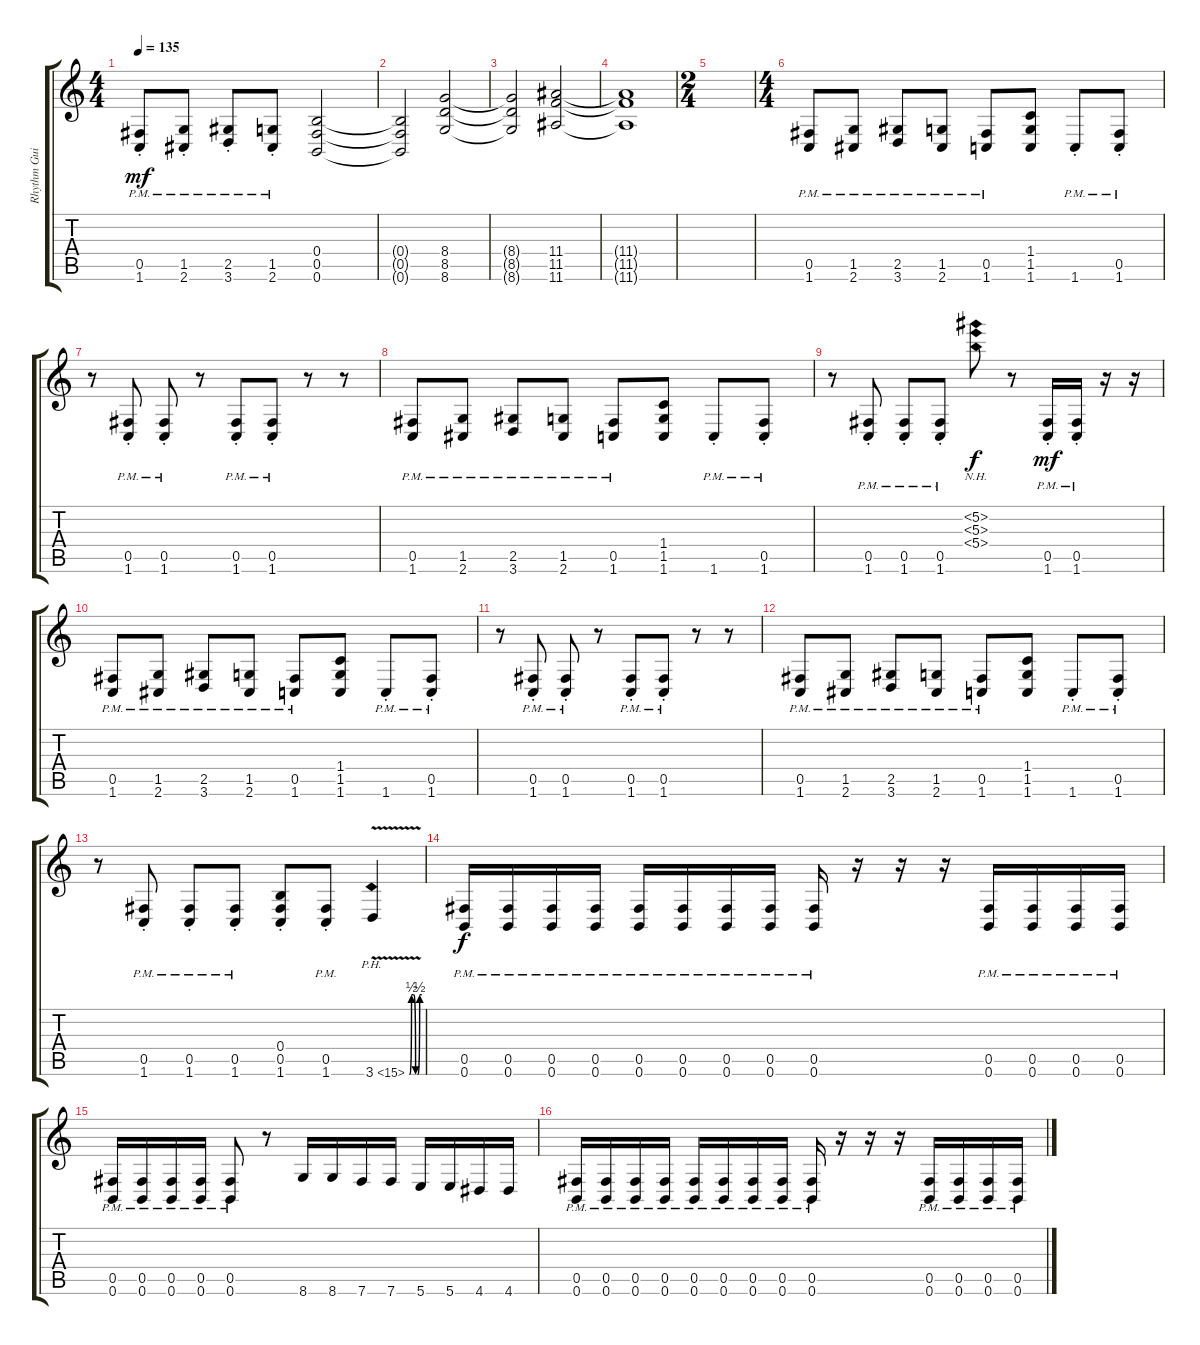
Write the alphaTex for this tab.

\track ("Rhythm Guitar (Jeremy)" "Rhythm Gui") {instrument distortionguitar}
\staff {score tabs}
\tuning (Db4 Ab3 E3 B2 Gb2 B1) {hide}
\ts (4 4)
\tempo 135
\clef g2
\ks c
(0.5{pm st} 1.6{pm st}).8{dy mf} (1.5{pm st} 2.6{pm st}).8 (2.5{pm st} 3.6{pm st}).8 (1.5{pm st} 2.6{pm st}).8 (0.4 0.5 0.6).2 |
(0.4{t} 0.5{t} 0.6{t}).2 (8.4 8.5 8.6).2 |
(8.4{t} 8.5{t} 8.6{t}).2 (11.4 11.5 11.6).2 |
(11.4{t} 11.5{t} 11.6{t}).1 |
\ts (2 4)
|
\ts (4 4)
(0.5{pm} 1.6{pm}).8 (1.5{pm} 2.6{pm}).8 (2.5{pm} 3.6{pm}).8 (1.5{pm} 2.6{pm}).8 (0.5{pm} 1.6{pm}).8 (1.4 1.5 1.6).8 1.6{pm st}.8 (0.5{pm st} 1.6{pm st}).8 |
r.8 (0.5{pm st} 1.6{pm st}).8 (0.5{pm st} 1.6{pm st}).8 r.8 (0.5{pm st} 1.6{pm st}).8 (0.5{pm st} 1.6{pm st}).8 r.8 r.8 |
(0.5{pm} 1.6{pm}).8 (1.5{pm} 2.6{pm}).8 (2.5{pm} 3.6{pm}).8 (1.5{pm} 2.6{pm}).8 (0.5{pm} 1.6{pm}).8 (1.4 1.5 1.6).8 1.6{pm st}.8 (0.5{pm st} 1.6{pm st}).8 |
r.8 (0.5{pm st} 1.6{pm st}).8 (0.5{pm st} 1.6{pm st}).8 (0.5{pm st} 1.6{pm st}).8 (5.2{nh} 5.3{nh} 5.4{nh}).8{dy f} r.8 (0.5{pm} 1.6{pm st}).16{dy mf} (0.5{pm} 1.6{pm st}).16 r.16 r.16 |
(0.5{pm} 1.6{pm}).8 (1.5{pm} 2.6{pm}).8 (2.5{pm} 3.6{pm}).8 (1.5{pm} 2.6{pm}).8 (0.5{pm} 1.6{pm}).8 (1.4 1.5 1.6).8 1.6{pm st}.8 (0.5{pm st} 1.6{pm st}).8 |
r.8 (0.5{pm st} 1.6{pm st}).8 (0.5{pm st} 1.6{pm st}).8 r.8 (0.5{pm st} 1.6{pm st}).8 (0.5{pm st} 1.6{pm st}).8 r.8 r.8 |
(0.5{pm} 1.6{pm}).8 (1.5{pm} 2.6{pm}).8 (2.5{pm} 3.6{pm}).8 (1.5{pm} 2.6{pm}).8 (0.5{pm} 1.6{pm}).8 (1.4 1.5 1.6).8 1.6{pm st}.8 (0.5{pm st} 1.6{pm st}).8 |
r.8 (0.5{pm st} 1.6{pm st}).8 (0.5{pm st} 1.6{pm st}).8 (0.5{pm st} 1.6{pm st}).8 (0.4 0.5{st} 1.6{st}).8 (0.5{pm st} 1.6{pm st}).8 3.6{be (custom 0 0 10 2 20 2 30 0 40 0 50 2 60 2) ph 12 v}.4 |
(0.5{pm} 0.6{pm}).16{dy f} (0.5{pm} 0.6{pm}).16 (0.5{pm} 0.6{pm}).16 (0.5{pm} 0.6{pm}).16 (0.5{pm} 0.6{pm}).16 (0.5{pm} 0.6{pm}).16 (0.5{pm} 0.6{pm}).16 (0.5{pm} 0.6{pm}).16 (0.5{pm} 0.6{pm}).16 r.16 r.16 r.16 (0.5{pm} 0.6{pm}).16 (0.5{pm} 0.6{pm}).16 (0.5{pm} 0.6{pm}).16 (0.5{pm} 0.6{pm}).16 |
(0.5{pm} 0.6{pm}).16 (0.5{pm} 0.6{pm}).16 (0.5{pm} 0.6{pm}).16 (0.5{pm} 0.6{pm}).16 (0.5{pm} 0.6{pm}).8 r.8 8.6.16 8.6.16 7.6.16 7.6.16 5.6.16 5.6.16 4.6.16 4.6.16 |
(0.5{pm} 0.6{pm}).16 (0.5{pm} 0.6{pm}).16 (0.5{pm} 0.6{pm}).16 (0.5{pm} 0.6{pm}).16 (0.5{pm} 0.6{pm}).16 (0.5{pm} 0.6{pm}).16 (0.5{pm} 0.6{pm}).16 (0.5{pm} 0.6{pm}).16 (0.5{pm} 0.6{pm}).16 r.16 r.16 r.16 (0.5{pm} 0.6{pm}).16 (0.5{pm} 0.6{pm}).16 (0.5{pm} 0.6{pm}).16 (0.5{pm} 0.6{pm}).16
